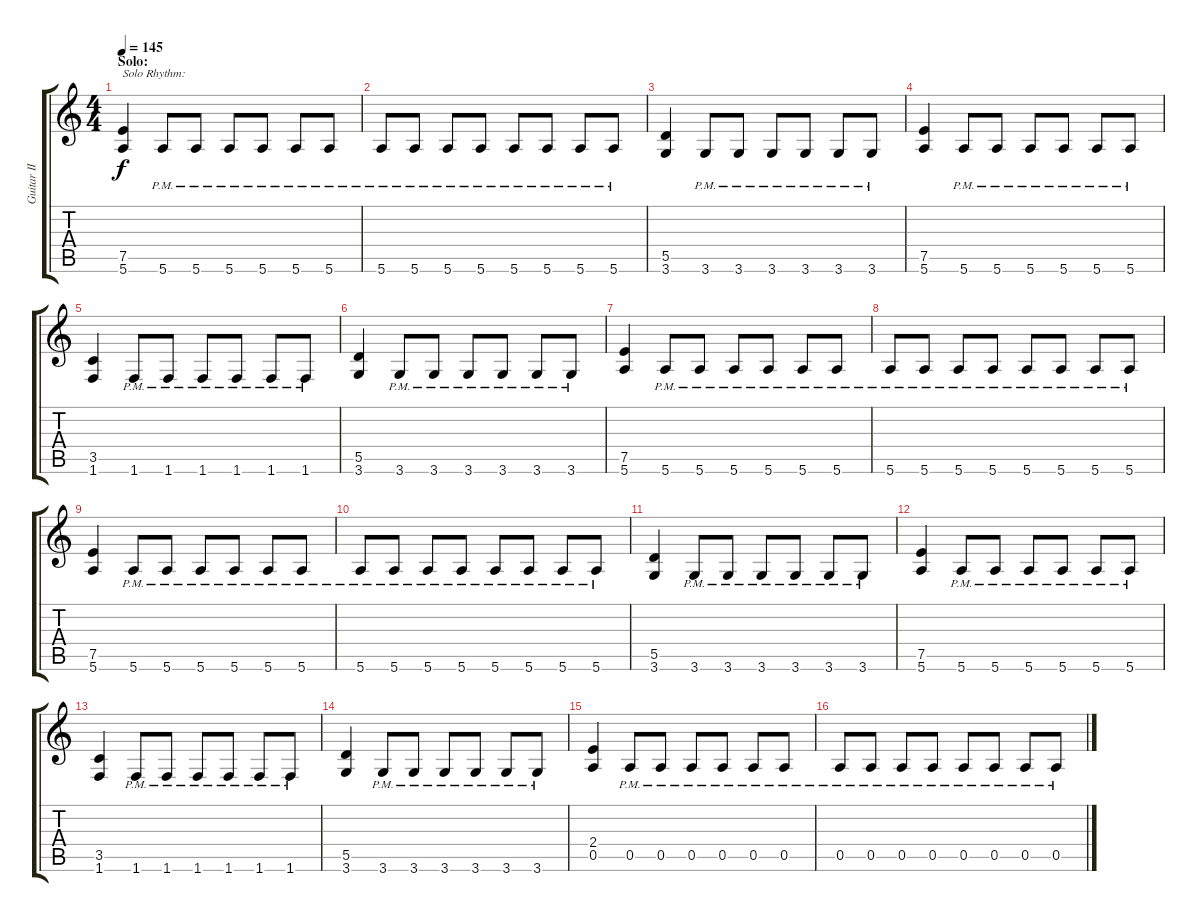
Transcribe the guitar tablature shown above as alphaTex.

\track ("Guitar II" "Guitar II") {instrument distortionguitar}
\staff {score tabs}
\tuning (E4 B3 G3 D3 A2 E2) {hide}
\ts (4 4)
\section ("" "Solo:")
\tempo 145
\clef g2
\ks c
(7.5 5.6).4{txt "Solo Rhythm:" dy f} 5.6{pm}.8 5.6{pm}.8 5.6{pm}.8 5.6{pm}.8 5.6{pm}.8 5.6{pm}.8 |
5.6{pm}.8 5.6{pm}.8 5.6{pm}.8 5.6{pm}.8 5.6{pm}.8 5.6{pm}.8 5.6{pm}.8 5.6{pm}.8 |
(5.5 3.6).4 3.6{pm}.8 3.6{pm}.8 3.6{pm}.8 3.6{pm}.8 3.6{pm}.8 3.6{pm}.8 |
(7.5 5.6).4 5.6{pm}.8 5.6{pm}.8 5.6{pm}.8 5.6{pm}.8 5.6{pm}.8 5.6{pm}.8 |
(3.5 1.6).4 1.6{pm}.8 1.6{pm}.8 1.6{pm}.8 1.6{pm}.8 1.6{pm}.8 1.6{pm}.8 |
(5.5 3.6).4 3.6{pm}.8 3.6{pm}.8 3.6{pm}.8 3.6{pm}.8 3.6{pm}.8 3.6{pm}.8 |
(7.5 5.6).4 5.6{pm}.8 5.6{pm}.8 5.6{pm}.8 5.6{pm}.8 5.6{pm}.8 5.6{pm}.8 |
5.6{pm}.8 5.6{pm}.8 5.6{pm}.8 5.6{pm}.8 5.6{pm}.8 5.6{pm}.8 5.6{pm}.8 5.6{pm}.8 |
(7.5 5.6).4 5.6{pm}.8 5.6{pm}.8 5.6{pm}.8 5.6{pm}.8 5.6{pm}.8 5.6{pm}.8 |
5.6{pm}.8 5.6{pm}.8 5.6{pm}.8 5.6{pm}.8 5.6{pm}.8 5.6{pm}.8 5.6{pm}.8 5.6{pm}.8 |
(5.5 3.6).4 3.6{pm}.8 3.6{pm}.8 3.6{pm}.8 3.6{pm}.8 3.6{pm}.8 3.6{pm}.8 |
(7.5 5.6).4 5.6{pm}.8 5.6{pm}.8 5.6{pm}.8 5.6{pm}.8 5.6{pm}.8 5.6{pm}.8 |
(3.5 1.6).4 1.6{pm}.8 1.6{pm}.8 1.6{pm}.8 1.6{pm}.8 1.6{pm}.8 1.6{pm}.8 |
(5.5 3.6).4 3.6{pm}.8 3.6{pm}.8 3.6{pm}.8 3.6{pm}.8 3.6{pm}.8 3.6{pm}.8 |
(2.4 0.5).4 0.5{pm}.8 0.5{pm}.8 0.5{pm}.8 0.5{pm}.8 0.5{pm}.8 0.5{pm}.8 |
0.5{pm}.8 0.5{pm}.8 0.5{pm}.8 0.5{pm}.8 0.5{pm}.8 0.5{pm}.8 0.5{pm}.8 0.5{pm}.8
